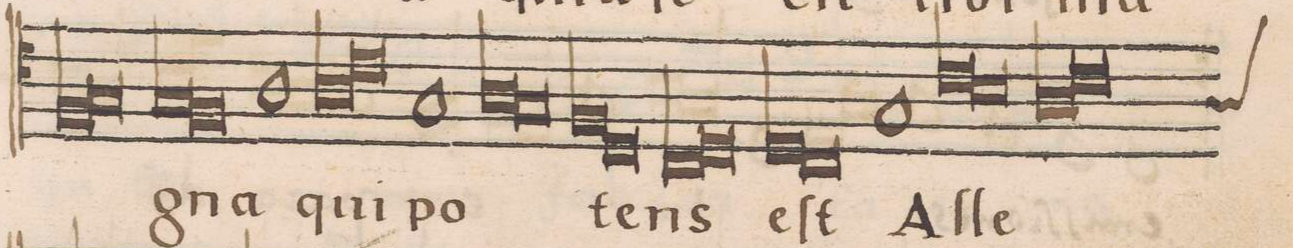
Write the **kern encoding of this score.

**kern	**text
*I"TENOR	*
*clefC4	*
*k[]	*
*met(C)	*
*M2/1	*
1F	.
=19-	=19-
1G	.
*Xlig	*
*lig	*
1G	-gna
=20-	=20-
1F	.
*Xlig	*
1A	.
=21-	=21-
*lig	*
1A	qui
1c	.
*Xlig	*
=22-	=22-
1G	po-
*lig	*
1A	.
=23-	=23-
1G	.
*Xlig	*
*lig	*
1F	-tens
=24-	=24-
1D	.
*Xlig	*
*lig	*
1C	.
=25-	=25-
1D	.
*Xlig	*
*lig	*
1D	eſt
=26-	=26-
1C	.
*Xlig	*
1G	Al-
=27-	=27-
*lig	*
1c	-le-
1Bn	.
*Xlig	*
=28-	=28-
*lig	*
1A	.
*custos:A	*
1c	.
*Xlig	*
=29-	=29-
*lig	*
*-	*-
